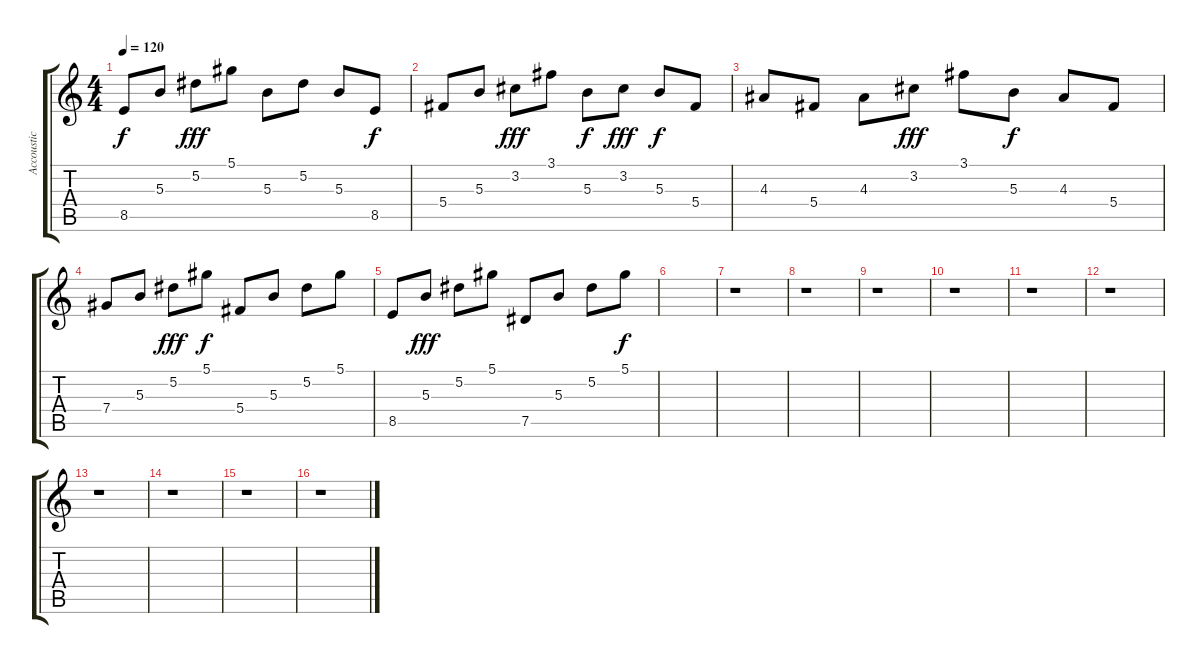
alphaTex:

\track ("Accoustic Guitar Nylon" "Accoustic ") {instrument acousticguitarnylon}
\staff {score tabs}
\tuning (Eb4 Bb3 Gb3 Db3 Ab2 Eb2) {hide}
\ts (4 4)
\tempo 120
\clef g2
\ks c
8.5.8{dy f} 5.3.8 5.2.8{dy fff} 5.1.8 5.3.8 5.2.8 5.3.8 8.5.8{dy f} |
5.4.8 5.3.8 3.2.8{dy fff} 3.1.8 5.3.8{dy f} 3.2.8{dy fff} 5.3.8{dy f} 5.4.8 |
4.3.8 5.4.8 4.3.8 3.2.8{dy fff} 3.1.8 5.3.8{dy f} 4.3.8 5.4.8 |
7.4.8 5.3.8 5.2.8{dy fff} 5.1.8{dy f} 5.4.8 5.3.8 5.2.8 5.1.8 |
8.5.8 5.3.8{dy fff} 5.2.8 5.1.8 7.5.8 5.3.8 5.2.8 5.1.8{dy f} |
|
r.1 |
r.1 |
r.1 |
r.1 |
r.1 |
r.1 |
r.1 |
r.1 |
r.1 |
r.1
